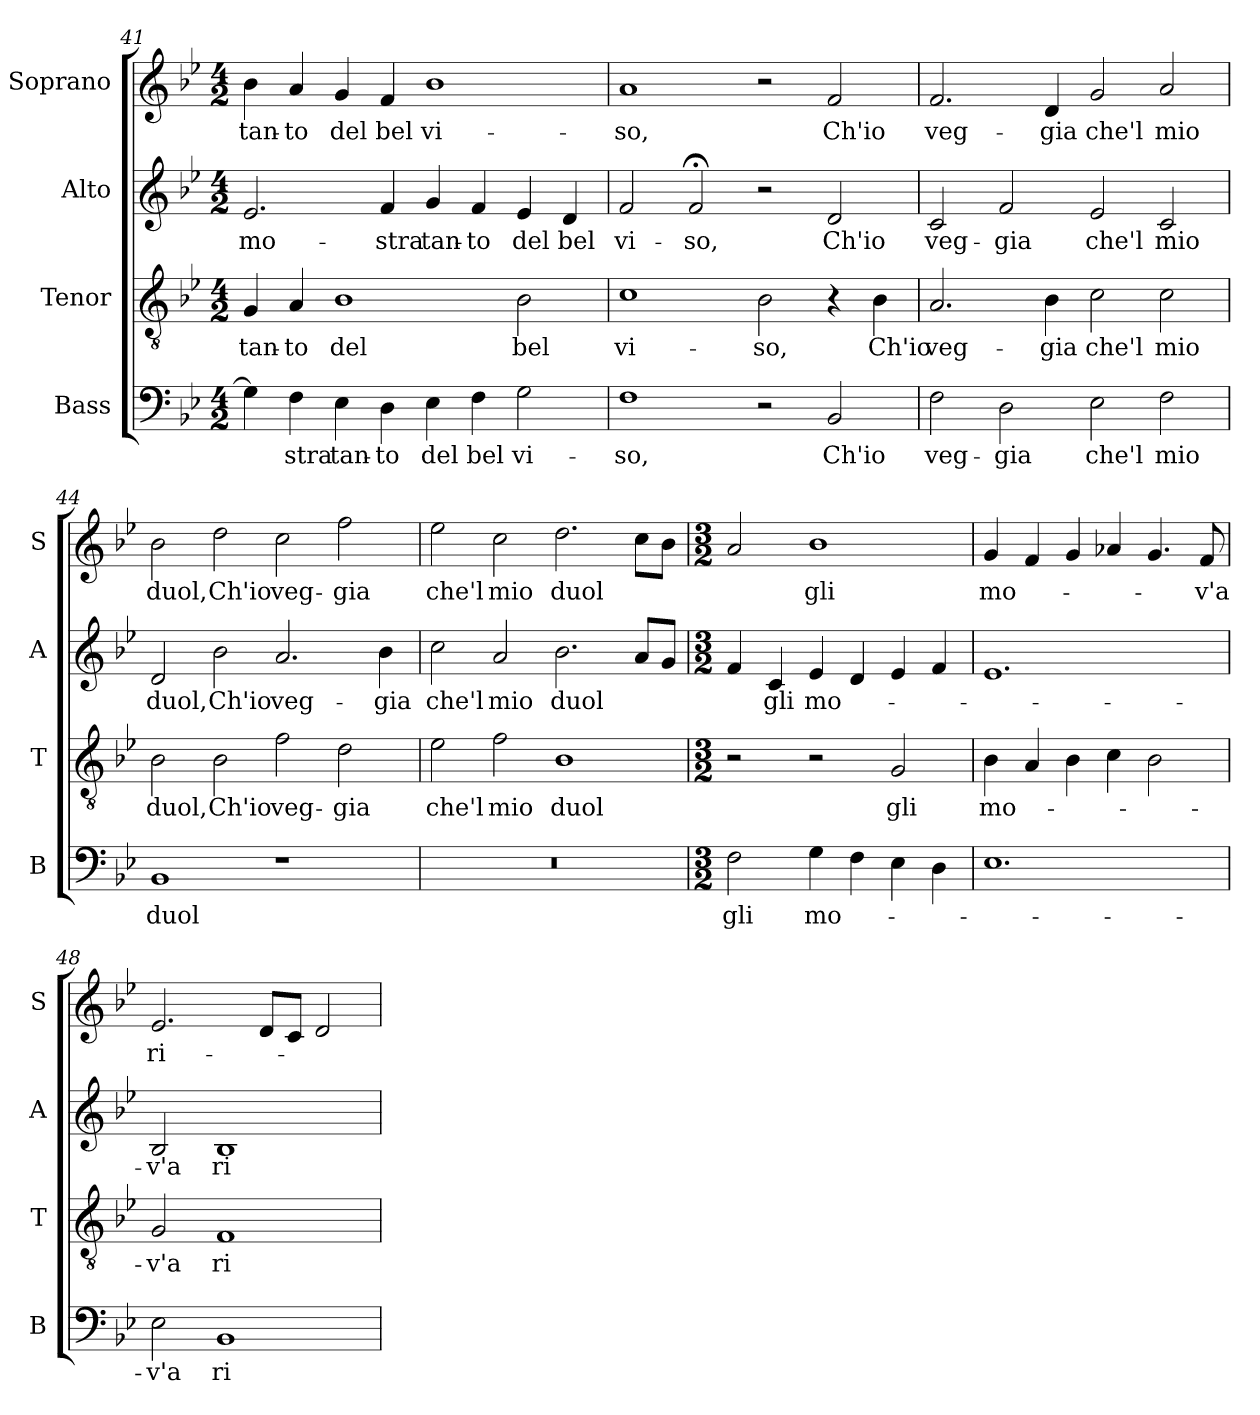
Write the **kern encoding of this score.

**kern	**text	**kern	**text	**kern	**text	**kern	**text
*part4	*part4	*part3	*part3	*part2	*part2	*part1	*part1
*staff4	*staff4	*staff3	*staff3	*staff2	*staff2	*staff1	*staff1
*I"Bass	*	*I"Tenor	*	*I"Alto	*	*I"Soprano	*
*I'B	*	*I'T	*	*I'A	*	*I'S	*
*clefF4	*	*clefGv2	*	*clefG2	*	*clefG2	*
*k[b-e-]	*	*k[b-e-]	*	*k[b-e-]	*	*k[b-e-]	*
*B-:	*	*B-:	*	*B-:	*	*B-:	*
*M4/2	*	*M4/2	*	*M4/2	*	*M4/2	*
=41	=41	=41	=41	=41	=41	=41	=41
!	!	!	!LO:LY:b	!	!LO:LY:b	!	!LO:LY:b
4G\]	.	4G/	tan-	2.e-/	mo-	4b-\	tan-
!	!LO:LY:b	!	!LO:LY:b	!	!	!	!LO:LY:b
4F\	-stra	4A/	-to	.	.	4a/	-to
!	!LO:LY:b	!	!LO:LY:b	!	!	!	!LO:LY:b
4E-\	tan-	1B-	del	.	.	4g/	del
!	!LO:LY:b	!	!	!	!LO:LY:b	!	!LO:LY:b
4D\	-to	.	.	4f/	-stra	4f/	bel
!	!LO:LY:b	!	!	!	!LO:LY:b	!	!LO:LY:b
4E-\	del	.	.	4g/	tan-	1b-	vi-
!	!LO:LY:b	!	!	!	!LO:LY:b	!	!
4F\	bel	.	.	4f/	-to	.	.
!	!LO:LY:b	!	!LO:LY:b	!	!LO:LY:b	!	!
2G\	vi-	2B-\	bel	4e-/	del	.	.
!	!	!	!	!	!LO:LY:b	!	!
.	.	.	.	4d/	bel	.	.
=42	=42	=42	=42	=42	=42	=42	=42
!	!LO:LY:b	!	!LO:LY:b	!	!LO:LY:b	!	!LO:LY:b
1F	-so,	1c	vi-	2f/	vi-	1a	-so,
!	!	!	!	!	!LO:LY:b	!	!
.	.	.	.	2f;</	-so,	.	.
!	!	!	!LO:LY:b	!	!	!	!
2r	.	2B-\	-so,	2r	.	2r	.
!	!LO:LY:b	!	!	!	!LO:LY:b	!	!LO:LY:b
2BB-/	Ch'io	4r	.	2d/	Ch'io	2f/	Ch'io
!	!	!	!LO:LY:b	!	!	!	!
.	.	4B-\	Ch'io	.	.	.	.
!!LO:LB:g=z
=43	=43	=43	=43	=43	=43	=43	=43
!	!LO:LY:b	!	!LO:LY:b	!	!LO:LY:b	!	!LO:LY:b
2F\	veg-	2.A/	veg-	2c/	veg-	2.f/	veg-
!	!LO:LY:b	!	!	!	!LO:LY:b	!	!
2D\	-gia	.	.	2f/	-gia	.	.
!	!	!	!LO:LY:b	!	!	!	!LO:LY:b
.	.	4B-\	-gia	.	.	4d/	-gia
!	!LO:LY:b	!	!LO:LY:b	!	!LO:LY:b	!	!LO:LY:b
2E-\	che'l	2c\	che'l	2e-/	che'l	2g/	che'l
!	!LO:LY:b	!	!LO:LY:b	!	!LO:LY:b	!	!LO:LY:b
2F\	mio	2c\	mio	2c/	mio	2a/	mio
=44	=44	=44	=44	=44	=44	=44	=44
!	!LO:LY:b	!	!LO:LY:b	!	!LO:LY:b	!	!LO:LY:b
1BB-	duol	2B-\	duol,	2d/	duol,	2b-\	duol,
!	!	!	!LO:LY:b	!	!LO:LY:b	!	!LO:LY:b
.	.	2B-\	Ch'io	2b-\	Ch'io	2dd\	Ch'io
!	!	!	!LO:LY:b	!	!LO:LY:b	!	!LO:LY:b
1r	.	2f\	veg-	2.a/	veg-	2cc\	veg-
!	!	!	!LO:LY:b	!	!	!	!LO:LY:b
.	.	2d\	-gia	.	.	2ff\	-gia
!	!	!	!	!	!LO:LY:b	!	!
.	.	.	.	4b-\	-gia	.	.
=45	=45	=45	=45	=45	=45	=45	=45
!	!	!	!LO:LY:b	!	!LO:LY:b	!	!LO:LY:b
0r	.	2e-\	che'l	2cc\	che'l	2ee-\	che'l
!	!	!	!LO:LY:b	!	!LO:LY:b	!	!LO:LY:b
.	.	2f\	mio	2a/	mio	2cc\	mio
!	!	!	!LO:LY:b	!	!LO:LY:b	!	!LO:LY:b
.	.	1B-	duol	2.b-\	duol	2.dd\	duol
.	.	.	.	8a/L	.	8cc\L	.
.	.	.	.	8g/J	.	8b-\J	.
=46	=46	=46	=46	=46	=46	=46	=46
*M3/2	*	*M3/2	*	*M3/2	*	*M3/2	*
!	!LO:LY:b	!	!	!	!	!	!
2F\	gli	2r	.	4f/	.	2a/	.
!	!	!	!	!	!LO:LY:b	!	!
.	.	.	.	4c/	gli	.	.
!	!LO:LY:b	!	!	!	!LO:LY:b	!	!LO:LY:b
4G\	mo-	2r	.	4e-/	mo-	1b-	gli
4F\	.	.	.	4d/	.	.	.
!	!	!	!LO:LY:b	!	!	!	!
4E-\	.	2G/	gli	4e-/	.	.	.
4D\	.	.	.	4f/	.	.	.
!!LO:PB:g=z
=47	=47	=47	=47	=47	=47	=47	=47
!	!	!	!LO:LY:b	!	!	!	!LO:LY:b
1.E-	.	4B-\	mo-	1.e-	.	4g/	mo-
.	.	4A/	.	.	.	4f/	.
.	.	4B-\	.	.	.	4g/	.
.	.	4c\	.	.	.	4a-X/	.
.	.	2B-\	.	.	.	4.g/	.
!	!	!	!	!	!	!	!LO:LY:b
.	.	.	.	.	.	8f/	-v'a
=48	=48	=48	=48	=48	=48	=48	=48
!	!LO:LY:b	!	!LO:LY:b	!	!LO:LY:b	!	!LO:LY:b
2E-\	-v'a	2G/	-v'a	2B-/	-v'a	2.e-/	ri-
!	!LO:LY:b	!	!LO:LY:b	!	!LO:LY:b	!	!
1BB-	ri-	1F	ri-	1B-	ri-	.	.
.	.	.	.	.	.	8d/L	.
.	.	.	.	.	.	8c/J	.
.	.	.	.	.	.	2d/	.
=	=	=	=	=	=	=	=
*-	*-	*-	*-	*-	*-	*-	*-
